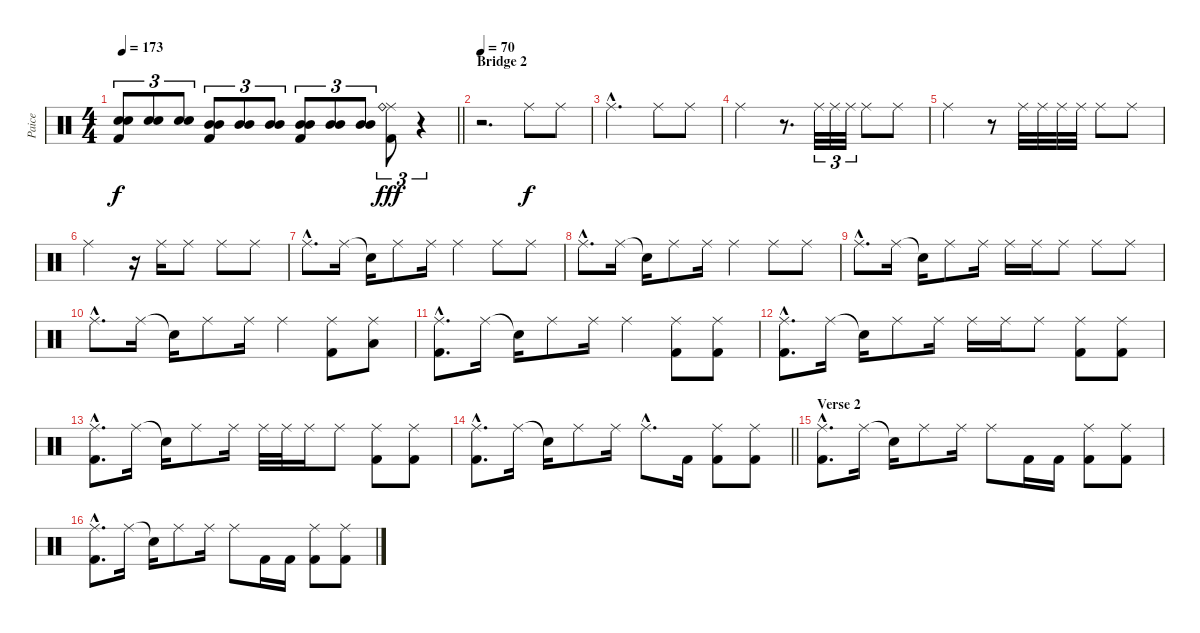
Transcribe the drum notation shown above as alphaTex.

\track ("Paice" "Paice") {instrument percussion}
\staff {score}
\articulation defaults
\ts (4 4)
\tempo 173
\clef neutral
\barLineRight lightlight
\ks c
("Electric Snare (hit)" "Electric Snare (hit)" "Kick (hit) 2").8{tu (3 2) dy f} ("Electric Snare (hit)" "Electric Snare (hit)").8{tu (3 2)} ("Electric Snare (hit)" "Electric Snare (hit)").8{tu (3 2)} ("Mid Tom (hit)" "Mid Tom (hit)" "Kick (hit) 2").8{tu (3 2)} ("Mid Tom (hit)" "Mid Tom (hit)").8{tu (3 2)} ("Mid Tom (hit)" "Mid Tom (hit)").8{tu (3 2)} ("Mid Tom (hit)" "Mid Tom (hit)" "Kick (hit) 2").8{tu (3 2)} ("Mid Tom (hit)" "Mid Tom (hit)").8{tu (3 2)} ("Mid Tom (hit)" "Mid Tom (hit)").8{tu (3 2)} ("Ride (middle)" "Ride (bell)" "Kick (hit) 2").8{tu (3 2) dy fff} r.4{tu (3 2)} |
\section ("" "Bridge 2")
\tempo 70
r.2{d} "Ride (middle)".8{dy f} "Ride (middle)".8 |
"Ride (middle)"{hac}.2{d} "Ride (middle)".8 "Ride (middle)".8 |
"Ride (middle)".2 r.8{d} "Ride (middle)".32{tu (3 2)} "Ride (middle)".32{tu (3 2)} "Ride (middle)".32{tu (3 2)} "Ride (middle)".8 "Ride (middle)".8 |
"Ride (middle)".2 r.8 "Ride (middle)".32 "Ride (middle)".32 "Ride (middle)".32 "Ride (middle)".32 "Ride (middle)".8 "Ride (middle)".8 |
"Ride (middle)".2 r.16 "Ride (middle)".16 "Ride (middle)".8 "Ride (middle)".8 "Ride (middle)".8 |
"Ride (middle)"{hac}.8{d} "Ride (middle)".16 "Snare (hit)"{t}.16 "Ride (middle)".8 "Ride (middle)".16 "Ride (middle)".4 "Ride (middle)".8 "Ride (middle)".8 |
"Ride (middle)"{hac}.8{d} "Ride (middle)".16 "Snare (hit)"{t}.16 "Ride (middle)".8 "Ride (middle)".16 "Ride (middle)".4 "Ride (middle)".8 "Ride (middle)".8 |
"Ride (middle)"{hac}.8{d} "Ride (middle)".16 "Snare (hit)"{t}.16 "Ride (middle)".8 "Ride (middle)".16 "Ride (middle)".16 "Ride (middle)".16 "Ride (middle)".8 "Ride (middle)".8 "Ride (middle)".8 |
"Ride (middle)"{hac}.8{d} "Ride (middle)".16 "Snare (hit)"{t}.16 "Ride (middle)".8 "Ride (middle)".16 "Ride (middle)".4 ("Ride (middle)" "Kick (hit) 2").8 ("Ride (middle)" "Low Floor Tom (hit)").8 |
("Ride (middle)"{hac} "Kick (hit) 2"{hac}).8{d} "Ride (middle)".16 "Snare (hit)"{t}.16 "Ride (middle)".8 "Ride (middle)".16 "Ride (middle)".4 ("Ride (middle)" "Kick (hit) 2").8 ("Ride (middle)" "Kick (hit) 2").8 |
("Ride (middle)"{hac} "Kick (hit) 2"{hac}).8{d} "Ride (middle)".16 "Snare (hit)"{t}.16 "Ride (middle)".8 "Ride (middle)".16 "Ride (middle)".16 "Ride (middle)".16 "Ride (middle)".8 ("Ride (middle)" "Kick (hit) 2").8 ("Ride (middle)" "Kick (hit) 2").8 |
("Ride (middle)"{hac} "Kick (hit) 2"{hac}).8{d} "Ride (middle)".16 "Snare (hit)"{t}.16 "Ride (middle)".8 "Ride (middle)".16 "Ride (middle)".32 "Ride (middle)".32 "Ride (middle)".16 "Ride (middle)".8 ("Ride (middle)" "Kick (hit) 2").8 ("Ride (middle)" "Kick (hit) 2").8 |
\barLineRight lightlight
("Ride (middle)"{hac} "Kick (hit) 2"{hac}).8{d} "Ride (middle)".16 "Snare (hit)"{t}.16 "Ride (middle)".8 "Ride (middle)".16 "Ride (middle)"{hac}.8{d} "Kick (hit) 2".16 ("Ride (middle)" "Kick (hit) 2").8 ("Ride (middle)" "Kick (hit) 2").8 |
\section ("" "Verse 2")
("Ride (middle)"{hac} "Kick (hit) 2"{hac}).8{d} "Ride (middle)".16 "Snare (hit)"{t}.16 "Ride (middle)".8 "Ride (middle)".16 "Ride (middle)".8 "Kick (hit) 2"{x}.16 "Kick (hit) 2".16 ("Ride (middle)" "Kick (hit) 2").8 ("Ride (middle)" "Kick (hit) 2").8 |
("Ride (middle)"{hac} "Kick (hit) 2"{hac}).8{d} "Ride (middle)".16 "Snare (hit)"{t}.16 "Ride (middle)".8 "Ride (middle)".16 "Ride (middle)".8 "Kick (hit) 2"{x}.16 "Kick (hit) 2".16 ("Ride (middle)" "Kick (hit) 2").8 ("Ride (middle)" "Kick (hit) 2").8
